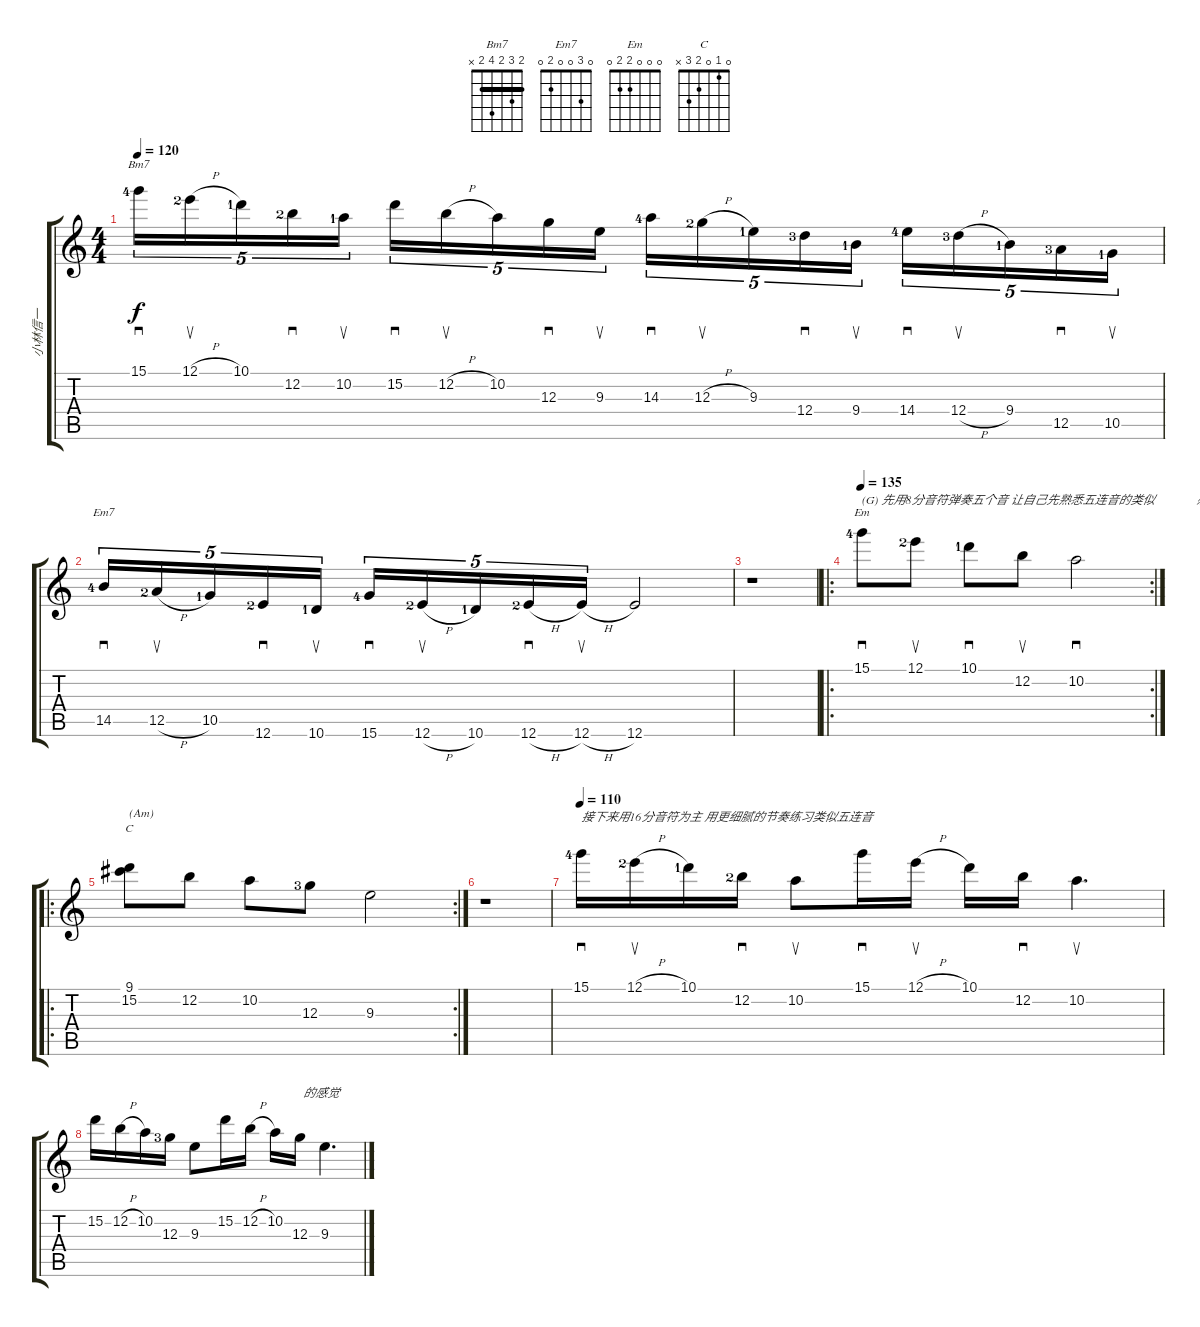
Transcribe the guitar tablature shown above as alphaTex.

\track ("小林信一" "小林信一") {instrument overdrivenguitar}
\staff {score tabs}
\tuning (E4 B3 G3 D3 A2 E2) {hide}
\chord ("Bm7" 2 3 2 4 2 x) {barre 2}
\chord ("Em7" 0 3 0 0 2 0)
\chord ("Em" 0 0 0 2 2 0)
\chord ("C" 0 1 0 2 3 x)
\ts (4 4)
\tempo 120
\clef g2
\ks c
15.1{lf 5}.16{sd tu (5 4) ch "Bm7" dy f} 12.1{h lf 3}.16{su tu (5 4)} 10.1{lf 2}.16{tu (5 4)} 12.2{lf 3}.16{sd tu (5 4)} 10.2{lf 2}.16{su tu (5 4)} 15.2.16{sd tu (5 4)} 12.2{h}.16{su tu (5 4)} 10.2.16{tu (5 4)} 12.3.16{sd tu (5 4)} 9.3.16{su tu (5 4)} 14.3{lf 5}.16{sd tu (5 4)} 12.3{h lf 3}.16{su tu (5 4)} 9.3{lf 2}.16{tu (5 4)} 12.4{lf 4}.16{sd tu (5 4)} 9.4{lf 2}.16{su tu (5 4)} 14.4{lf 5}.16{sd tu (5 4)} 12.4{h lf 4}.16{su tu (5 4)} 9.4{lf 2}.16{tu (5 4)} 12.5{lf 4}.16{sd tu (5 4)} 10.5{lf 2}.16{su tu (5 4)} |
14.5{lf 5}.16{sd tu (5 4) ch "Em7"} 12.5{h lf 3}.16{su tu (5 4)} 10.5{lf 2}.16{tu (5 4)} 12.6{lf 3}.16{sd tu (5 4)} 10.6{lf 2}.16{su tu (5 4)} 15.6{lf 5}.16{sd tu (5 4)} 12.6{h lf 3}.16{su tu (5 4)} 10.6{lf 2}.16{tu (5 4)} 12.6{h lf 3}.16{sd tu (5 4)} 12.6{h}.16{su tu (5 4)} 12.6.2 |
r.1 |
\ro
\rc 2
\tempo 135
15.1{lf 5}.8{sd ch "Em" txt "(G) 先用8分音符弹奏五个音 让自己先熟悉五连音的类似"} 12.1{lf 3}.8{su} 10.1{lf 2}.8{sd} 12.2.8{su} 10.2.2{sd txt "                                        感觉"} |
\ro
\rc 2
(9.1 15.2).8{ch "C" txt "(Am)"} 12.2.8 10.2.8 12.3{lf 4}.8 9.3.2 |
r.1 |
\tempo 110
15.1{lf 5}.16{sd txt "接下来用16分音符为主 用更细腻的节奏练习类似五连音"} 12.1{h lf 3}.16{su} 10.1{lf 2}.16 12.2{lf 3}.16{sd} 10.2.8{su} 15.1.16{sd} 12.1{h}.16{su} 10.1.16 12.2.16{sd} 10.2.4{d su} |
15.2.16 12.2{h}.16 10.2.16 12.3{lf 4}.16 9.3.8 15.2.16 12.2{h}.16 10.2.16 12.3.16{txt " 的感觉"} 9.3.4{d}
